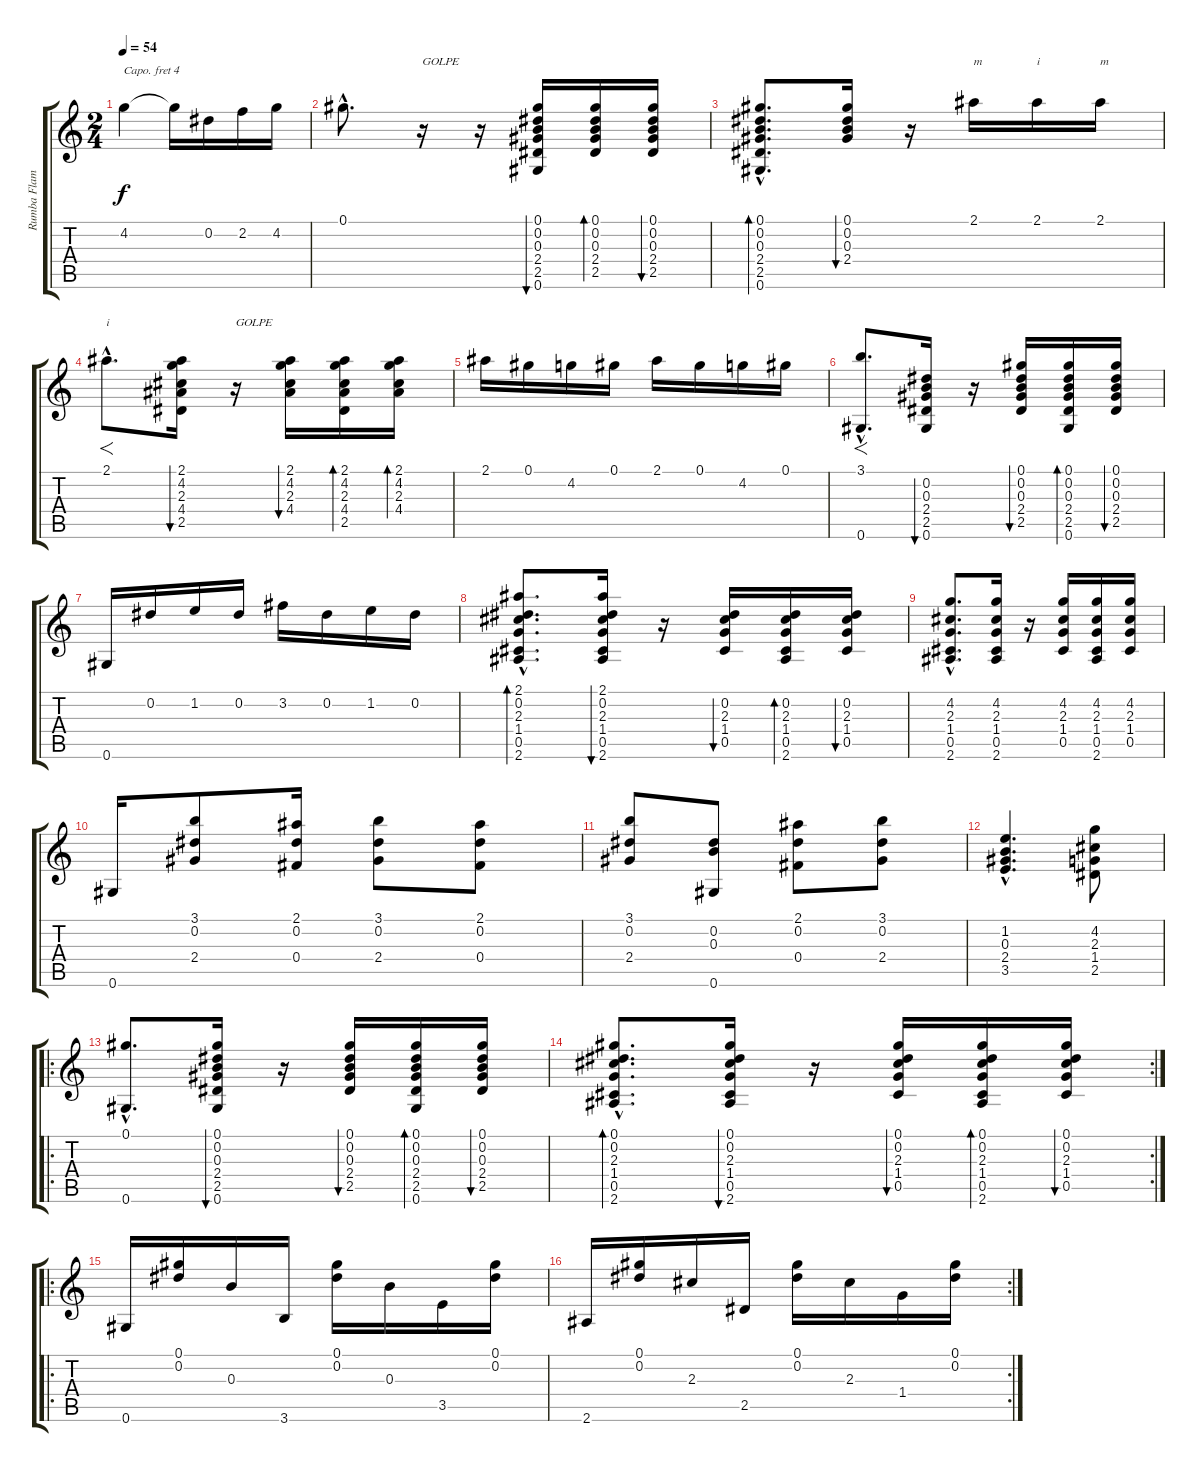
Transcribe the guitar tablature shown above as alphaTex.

\track ("Rumba Flamenca" "Rumba Flam") {instrument acousticguitarnylon}
\staff {score tabs}
\capo 4
\tuning (E4 B3 G3 D3 A2 E2) {hide}
\ts (2 4)
\tempo 54
\clef g2
\ks c
4.2.4{dy f} 4.2{t}.16 0.2.16 2.2.16 4.2.16 |
0.1{hac}.8{d} r.16{txt "GOLPE"} r.16 (0.1 0.2 0.3 2.4 2.5 0.6).16{bu 120} (0.1 0.2 0.3 2.4 2.5).16{bd 120} (0.1 0.2 0.3 2.4 2.5).16{bu 120} |
(0.1{hac} 0.2{hac} 0.3{hac} 2.4{hac} 2.5{hac} 0.6{hac}).8{d bd 120} (0.1 0.2 0.3 2.4).16{bu 120} r.16 2.1.16{txt "m"} 2.1.16{txt "i"} 2.1.16{txt "m"} |
2.1{hac}.8{f d txt "i"} (2.1 4.2 2.3 4.4 2.5).16{bu 120} r.16{txt "GOLPE"} (2.1 4.2 2.3 4.4).16{bu 240} (2.1 4.2 2.3 4.4 2.5).16{bd 240} (2.1 4.2 2.3 4.4).16{bd 240} |
2.1.16 0.1.16 4.2.16 0.1.16 2.1.16 0.1.16 4.2.16 0.1.16 |
(3.1{hac} 0.6{hac}).8{f d} (0.2 0.3 2.4 2.5 0.6).16{bu 120} r.16 (0.1 0.2 0.3 2.4 2.5).16{bu 120} (0.1 0.2 0.3 2.4 2.5 0.6).16{bd 120} (0.1 0.2 0.3 2.4 2.5).16{bu 120} |
0.6.16 0.2.16 1.2.16 0.2.16 3.2.16 0.2.16 1.2.16 0.2.16 |
(2.1{hac} 0.2{hac} 2.3{hac} 1.4{hac} 0.5{hac} 2.6{hac}).8{d bd 240} (2.1 0.2 2.3 1.4 0.5 2.6).16{bu 240} r.16 (0.2 2.3 1.4 0.5).16{bu 240} (0.2 2.3 1.4 0.5 2.6).16{bd 240} (0.2 2.3 1.4 0.5).16{bu 240} |
(4.2{hac} 2.3{hac} 1.4{hac} 0.5{hac} 2.6{hac}).8{d} (4.2 2.3 1.4 0.5 2.6).16 r.16 (4.2 2.3 1.4 0.5).16 (4.2 2.3 1.4 0.5 2.6).16 (4.2 2.3 1.4 0.5).16 |
0.6.16 (3.1 0.2 2.4).8 (2.1 0.2 0.4).16 (3.1 0.2 2.4).8 (2.1 0.2 0.4).8 |
(3.1 0.2 2.4).8 (0.2 0.3 0.6).8 (2.1 0.2 0.4).8 (3.1 0.2 2.4).8 |
(1.2{hac} 0.3{hac} 2.4{hac} 3.5{hac}).4{d} (4.2 2.3 1.4 2.5).8 |
\ro
(0.1{hac} 0.6{hac}).8{d} (0.1 0.2 0.3 2.4 2.5 0.6).16{bu 120} r.16 (0.1 0.2 0.3 2.4 2.5).16{bu 120} (0.1 0.2 0.3 2.4 2.5 0.6).16{bd 120} (0.1 0.2 0.3 2.4 2.5).16{bu 120} |
\rc 2
(0.1{hac} 0.2{hac} 2.3{hac} 1.4{hac} 0.5{hac} 2.6{hac}).8{d bd 240} (0.1 0.2 2.3 1.4 0.5 2.6).16{bu 240} r.16 (0.1 0.2 2.3 1.4 0.5).16{bu 240} (0.1 0.2 2.3 1.4 0.5 2.6).16{bd 240} (0.1 0.2 2.3 1.4 0.5).16{bu 240} |
\ro
0.6.16 (0.1 0.2).16 0.3.16 3.6.16 (0.1 0.2).16 0.3.16 3.5.16 (0.1 0.2).16 |
\rc 2
2.6.16 (0.1 0.2).16 2.3.16 2.5.16 (0.1 0.2).16 2.3.16 1.4.16 (0.1 0.2).16
